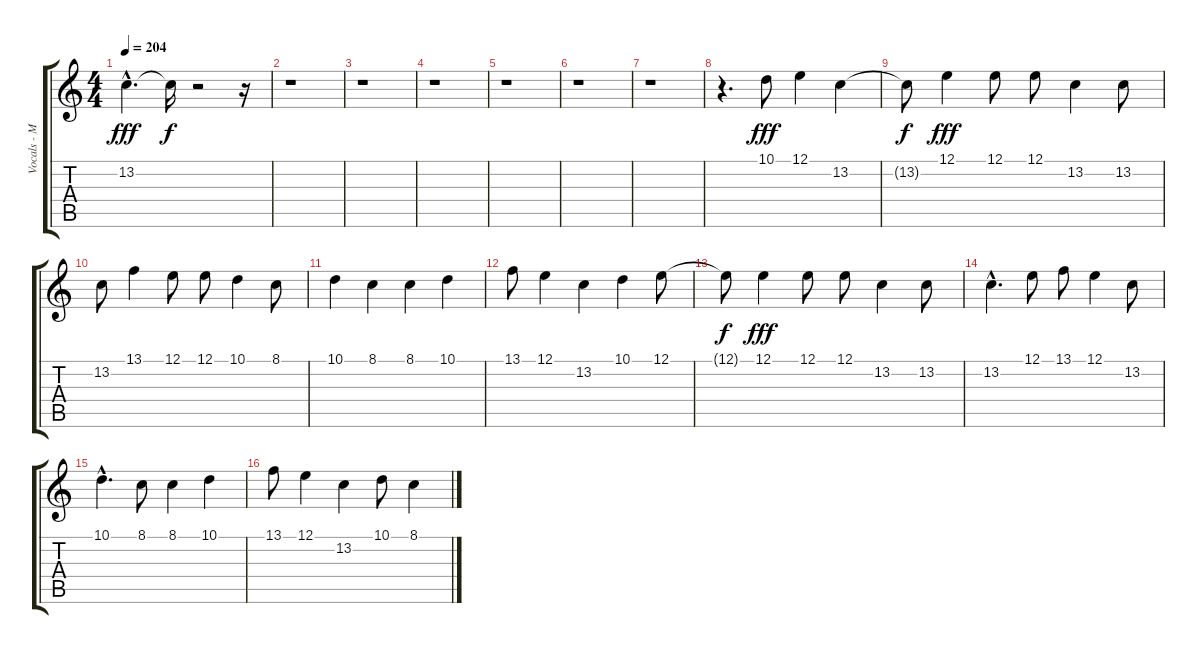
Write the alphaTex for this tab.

\track ("Vocals - Mark" "Vocals - M") {instrument voiceoohs}
\staff {score tabs}
\tuning (E4 B3 G3 D3 A2 E2) {hide}
\ts (4 4)
\tempo 204
\clef g2
\ks c
13.2{hac}.4{d dy fff} 13.2{t}.16{dy f} r.2 r.16 |
r.1 |
r.1 |
r.1 |
r.1 |
r.1 |
r.1 |
r.4{d} 10.1.8{dy fff} 12.1.4 13.2.4 |
13.2{t}.8{dy f} 12.1.4{dy fff} 12.1.8 12.1.8 13.2.4 13.2.8 |
13.2.8 13.1.4 12.1.8 12.1.8 10.1.4 8.1.8 |
10.1.4 8.1.4 8.1.4 10.1.4 |
13.1.8 12.1.4 13.2.4 10.1.4 12.1.8 |
12.1{t}.8{dy f} 12.1.4{dy fff} 12.1.8 12.1.8 13.2.4 13.2.8 |
13.2{hac}.4{d} 12.1.8 13.1.8 12.1.4 13.2.8 |
10.1{hac}.4{d} 8.1.8 8.1.4 10.1.4 |
13.1.8 12.1.4 13.2.4 10.1.8 8.1.4
